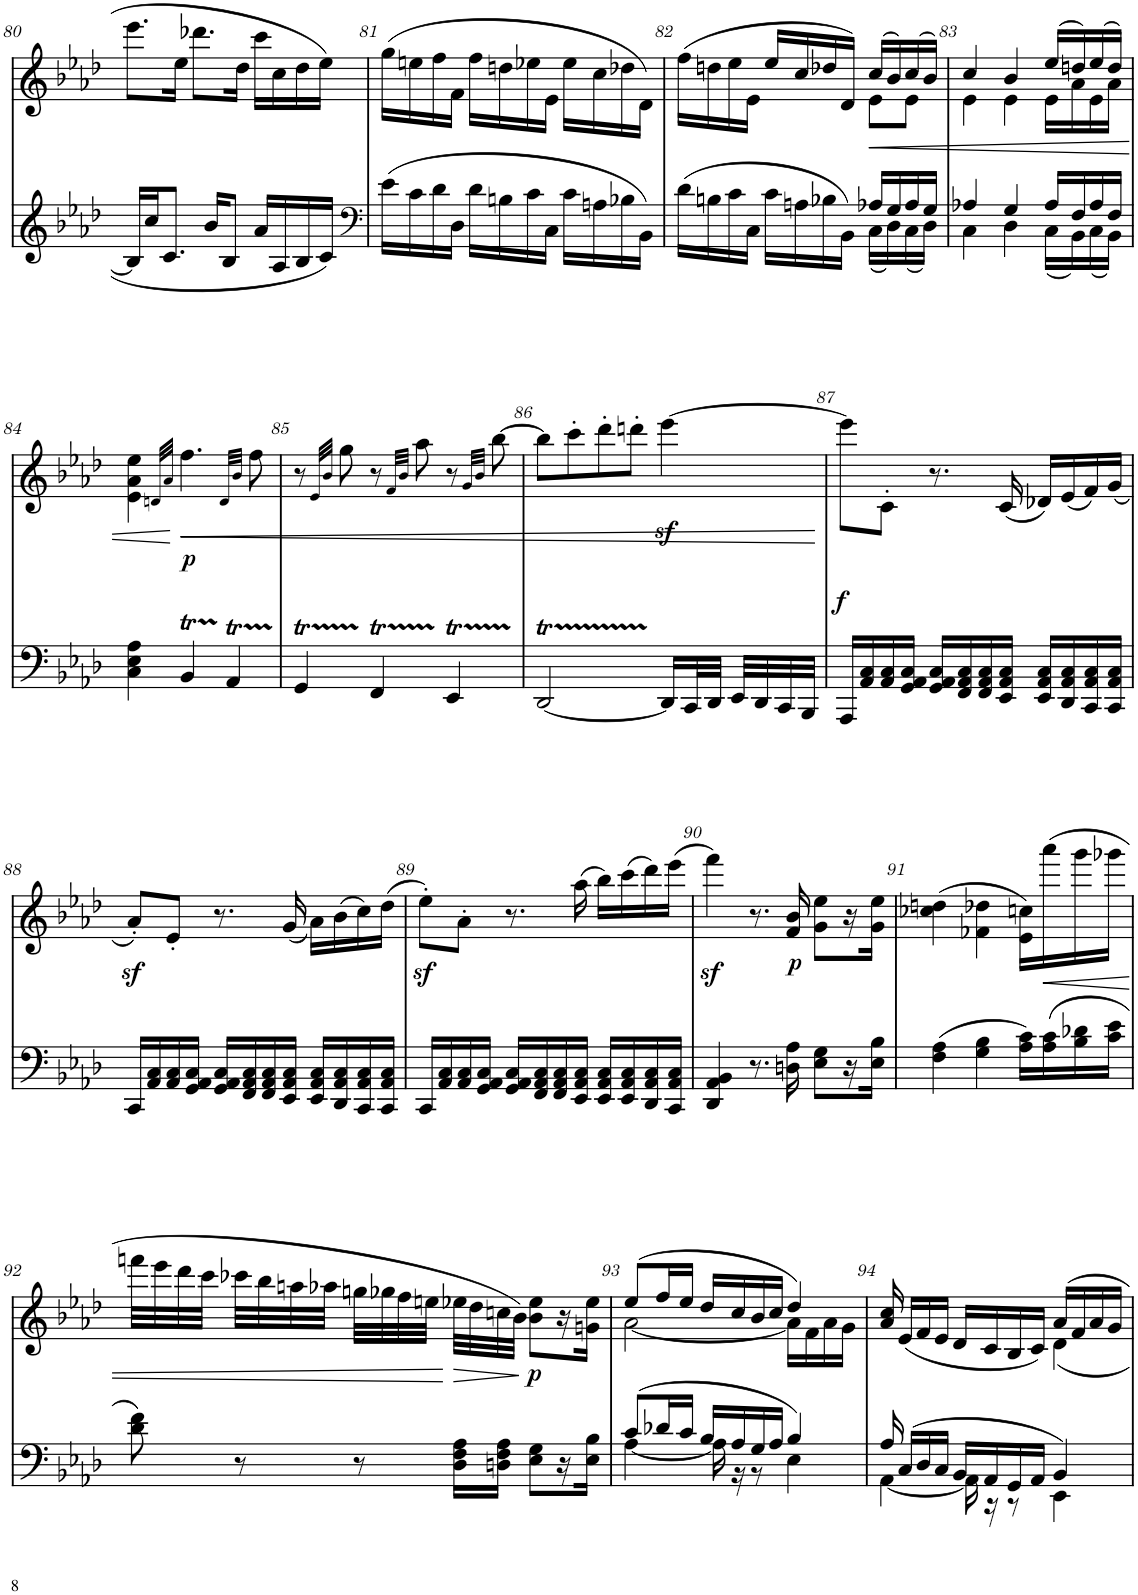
**kern	**kern	**text	**dynam
*part2	*part1	*part1	*part1
*staff2	*staff1	*staff1	*staff1
*I"Piano	*I"Piano	*	*
*I'Pno	*I'Pno	*	*
!!LO:PB:g=z
*clefG2	*clefG2	*	*
*k[b-e-a-d-]	*k[b-e-a-d-]	*	*
*M3/4	*M3/4	*	*
=80	=80	=80	=80
16B-/LL]	8.eee-\L	.	.
16cc/J	.	.	.
8.c/J	.	.	.
.	16ee-\Jk	.	.
.	8.ddd-X\L	.	.
16b-/KL	.	.	.
8B-/J	.	.	.
.	16dd-\Jk	.	.
16a-/LL	16ccc\LL	.	.
16A-/	16cc\	.	.
16B-/	16dd-\	.	.
16c/JJ	16ee-\JJ	.	.
=81	=81	=81	=81
*clefF4	*	*	*
(16e-\LL	(16gg\LL	.	.
16c\	16een\	.	.
16d-\	16ff\	.	.
16D-\JJ	16f\JJ	.	.
16d-\LL	16ff\LL	.	.
16Bn\	16ddn\	.	.
16c\	16ee-X\	.	.
16C\JJ	16e-\JJ	.	.
16c\LL	16ee-\LL	.	.
16An\	16cc\	.	.
16B-X\	16dd-X\	.	.
16BB-\JJ)	16d-\JJ)	.	.
=82	=82	=82	=82
*^	*^	*	*
2ryy	(>16d-\LL	2ryy	(>16ff\LL	.	.
.	16Bn\	.	16ddn\	.	.
.	16c\	.	16ee-\	.	.
.	16C\JJ	.	16e-\JJ	.	.
.	16c\LL	.	16ee-/LL	.	.
.	16An\	.	16cc/	.	.
.	16B-X\	.	16dd-X/	.	.
.	16BB-\JJ)	.	16d-/JJ)	.	.
!	!	!	!	!	!LO:HP:b
16A-X/LL	(16C\LL	(16cc/LL	8e-\L	.	<
16G/	16D-\)	16b-/)	.	.	.
16A-/	(16C\	(16cc/	8e-\J	.	.
16G/JJ	16D-\JJ)	16b-/JJ)	.	.	.
=83	=83	=83	=83	=83	=83
4A-X/	4C\	4cc/	4e-\	.	.
4G/	4D-\	4b-/	4e-\	.	.
16A-/LL	(16C\LL	(16ee-/LL	16e-\LL	.	.
16F/	16BB-\)	16ddn/)	16a-\	.	.
16A-/	(16C\	(16ee-/	16e-\	.	.
16F/JJ	16BB-\JJ)	16dd/JJ)	16a-\JJ	.	.
*v	*v	*	*	*	*
*	*v	*v	*	*
!!LO:LB:g=z
=84	=84	=84	=84
4C\ 4E-\ 4A-\	4e-\ 4a-\ 4ee-\	.	.
.	32qdn/LLL	.	.
.	32qa-/JJJ	.	.
!	!	!LO:LY:b	!
4BB-T/	4.ff\	.	[
4AA-T/	.	.	.
.	32qd/LLL	.	.
.	32qb-/JJJ	.	.
.	8ff\	.	.
=85	=85	=85	=85
4GGt/	8r	.	.
.	32qe-/LLL	.	.
.	32qb-/JJJ	.	.
.	8gg\	.	.
4FFT/	8r	.	.
.	32qf/LLL	.	.
.	32qb-/JJJ	.	.
.	8aa-\	.	.
4EE-T/	8r	.	.
.	32qg/LLL	.	.
.	32qb-/JJJ	.	.
.	[8bb-\	.	.
=86	=86	=86	=86
[2DD-T/	8bb-\L]	.	.
.	8ccc'\	.	.
.	8ddd-'\	.	.
.	8dddn'\J	.	.
16DD-/LL]	[4eee-z<\	.	.
32CC/L	.	.	.
32DD-/JJJ	.	.	.
32EE-/LLL	.	.	.
32DD-/	.	.	.
32CC/	.	.	.
32BBB-/JJJ	.	.	.
=87	=87	=87	=87
!	!	!LO:LY:b	!
16AAA-/LL	8eee-\L]	.	.
16AA-/ 16C/	.	.	.
16AA-/ 16C/	8c'\J	.	.
16GG/ 16AA-/ 16C/JJ	.	.	.
16GG/ 16AA-/ 16C/LL	8.r	.	.
16FF/ 16AA-/ 16C/	.	.	.
16FF/ 16AA-/ 16C/	.	.	.
16EE-/ 16AA-/ 16C/JJ	(16c/	.	.
16EE-/ 16AA-/ 16C/LL	16d-X/LL)	.	.
16DD-/ 16AA-/ 16C/	(16e-/	.	.
16CC/ 16AA-/ 16C/	16f/)	.	.
16CC/ 16AA-/ 16C/JJ	(16g/JJ	.	.
!!LO:LB:g=z
=88	=88	=88	=88
16CC/LL	8a-z<'/L)	.	.
16AA-/ 16C/	.	.	.
16AA-/ 16C/	8e-'/J	.	.
16GG/ 16AA-/ 16C/JJ	.	.	.
16GG/ 16AA-/ 16C/LL	8.r	.	.
16FF/ 16AA-/ 16C/	.	.	.
16FF/ 16AA-/ 16C/	.	.	.
16EE-/ 16AA-/ 16C/JJ	(<16g/	.	.
16EE-/ 16AA-/ 16C/LL	16a-\LL)	.	.
16DD-/ 16AA-/ 16C/	(16b-\	.	.
16CC/ 16AA-/ 16C/	16cc\)	.	.
16CC/ 16AA-/ 16C/JJ	(16dd-\JJ	.	.
=89	=89	=89	=89
16CC/LL	8ee-z<'\L)	.	.
16AA-/ 16C/	.	.	.
16AA-/ 16C/	8a-'\J	.	.
16GG/ 16AA-/ 16C/JJ	.	.	.
16GG/ 16AA-/ 16C/LL	8.r	.	.
16FF/ 16AA-/ 16C/	.	.	.
16FF/ 16AA-/ 16C/	.	.	.
16EE-/ 16AA-/ 16C/JJ	(16aa-\	.	.
16EE-/ 16AA-/ 16C/LL	16bb-\LL)	.	.
16EE-/ 16AA-/ 16C/	(16ccc\	.	.
16DD-/ 16AA-/ 16C/	16ddd-\)	.	.
16CC/ 16AA-/ 16C/JJ	(16eee-\JJ	.	.
=90	=90	=90	=90
4DD-/ 4AA-/ 4BB-/	4fffz<\)	.	.
8.r	8.r	.	.
!	!	!LO:LY:b	!
16Dn\ 16A-\	16f/ 16b-/	.	.
8E-\ 8G\L	8g\ 8ee-\L	.	.
16r	16r	.	.
16E-\ 16B-\JJ	16g\ 16ee-\JJ	.	.
=91	=91	=91	=91
(4F\ 4A-\	(4cc-X\ 4ddn\	.	.
4G\ 4B-\	4f-X\ 4dd-X\	.	.
16A-\ 16c\LL)	16e-\ 16ccn\LL)	.	.
!	!	!	!LO:HP:b
(16A-\ 16c\	(16aaa-\	.	<
16B-\ 16d-X\	16ggg\	.	.
16c\ 16e-\JJ	16ggg-X\JJ	.	.
!!LO:LB:g=z
=92	=92	=92	=92
8d-\ 8f\)	32fffn\LLL	.	.
.	32eee-\	.	.
.	32ddd-\	.	.
.	32ccc\JJJ	.	.
8r	32ccc-X\LLL	.	.
.	32bb-\	.	.
.	32aan\	.	.
.	32aa-X\JJJ	.	.
8r	32ggn\LLL	.	.
.	32gg-X\	.	.
.	32ff\	.	.
.	32een\JJJ	.	.
!	!	!	!LO:HP:n=1:b
16D-\ 16F\ 16A-\LL	32ee-X\LLL	.	[ >
.	32dd-\	.	.
16Dn\ 16F\ 16A-\JJ	32ccn\	.	.
.	32b-\JJJ)	.	.
!	!	!	!LO:DY:n=1:b
8E-\ 8G\L	8b-\ 8ee-\L	.	] p
16r	16r	.	.
16E-\ 16B-\JJ	16gn\ 16ee-\JJ	.	.
=93	=93	=93	=93
*^	*^	*	*
(8c/L	[4A-\	(8ee-/L	[2a-\	.	.
16d-X/L	.	16ff/L	.	.	.
16c/JJ	.	16ee-/JJ	.	.	.
16B-/LL	16A-\]	16dd-/LL	.	.	.
16A-/	16r	16cc/	.	.	.
16G/	8r	16b-/	.	.	.
16A-/JJ	.	16cc/JJ	.	.	.
4B-/)	4E-\	4dd-/)	16a-\LL]	.	.
.	.	.	16f\	.	.
.	.	.	16a-\	.	.
.	.	.	16g\JJ	.	.
=94	=94	=94	=94	=94	=94
16A-/	[4AA-\	16a-/ 16cc/	2ryy	.	.
(16C/LL	.	(<16e-/LL	.	.	.
16D-/	.	16f/	.	.	.
16C/JJ	.	16e-/JJ	.	.	.
16BB-/LL	16AA-\]	16d-/LL	.	.	.
16AA-/	16r	16c/	.	.	.
16GG/	8r	16B-/	.	.	.
16AA-/JJ	.	16c/JJ)	.	.	.
4BB-/)	4EE-\	16a-/LL	4d-\	.	.
.	.	16f/	.	.	.
.	.	16a-/	.	.	.
.	.	16g/JJ	.	.	.
*v	*v	*	*	*	*
*	*v	*v	*	*
=	=	=	=
*-	*-	*-	*-
